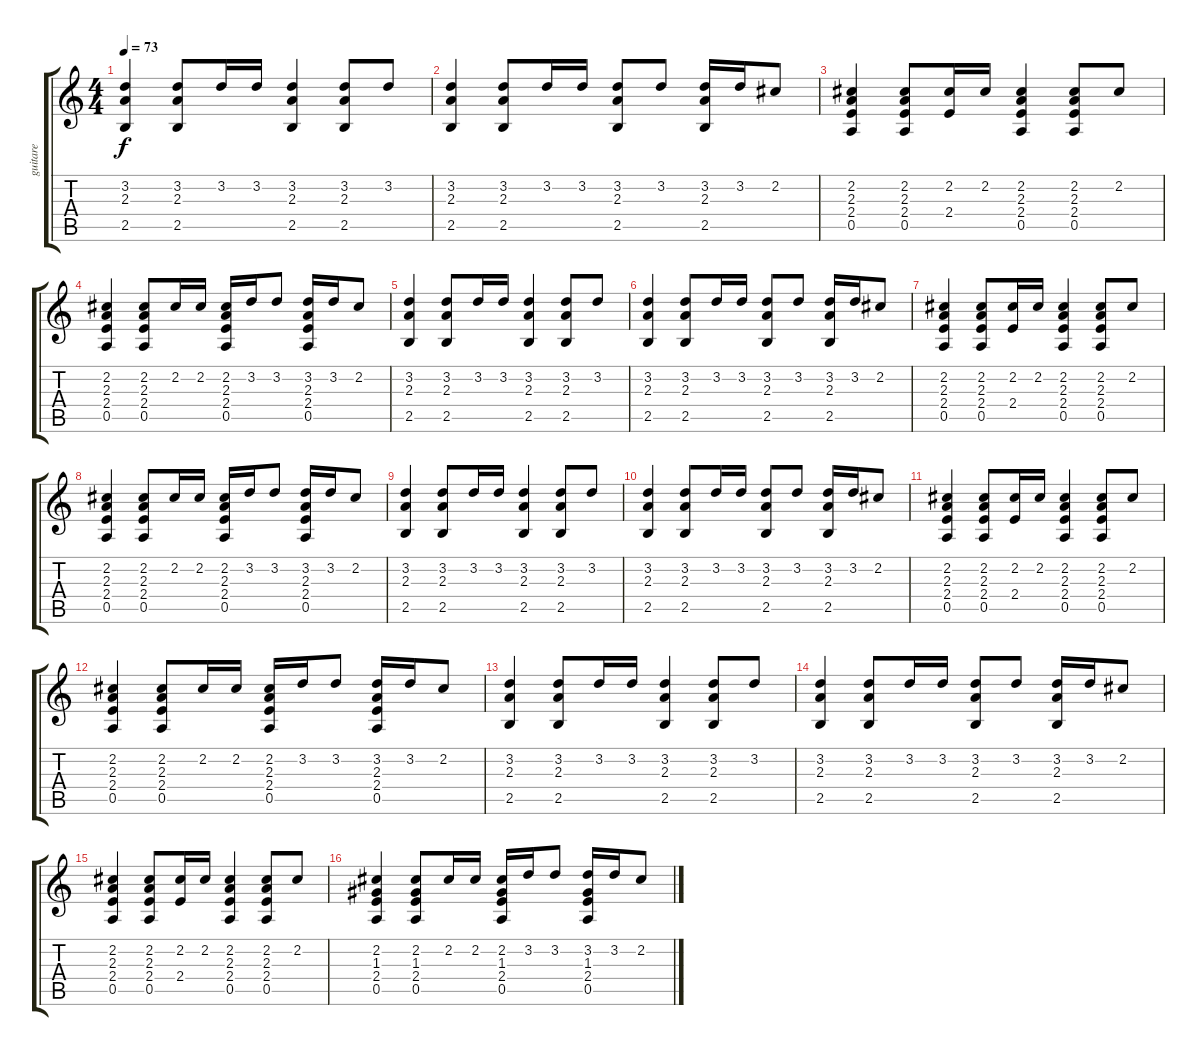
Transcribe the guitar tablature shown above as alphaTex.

\track ("guitare" "guitare") {instrument acousticguitarsteel}
\staff {score tabs}
\tuning (E4 B3 G3 D3 A2 E2) {hide}
\ts (4 4)
\tempo 73
\clef g2
\ks c
(3.2 2.3 2.5).4{dy f} (3.2 2.3 2.5).8 3.2.16 3.2.16 (3.2 2.3 2.5).4 (3.2 2.3 2.5).8 3.2.8 |
(3.2 2.3 2.5).4 (3.2 2.3 2.5).8 3.2.16 3.2.16 (3.2 2.3 2.5).8 3.2.8 (3.2 2.3 2.5).16 3.2.16 2.2.8 |
(2.2 2.3 2.4 0.5).4 (2.2 2.3 2.4 0.5).8 (2.2 2.4).16 2.2.16 (2.2 2.3 2.4 0.5).4 (2.2 2.3 2.4 0.5).8 2.2.8 |
(2.2 2.3 2.4 0.5).4 (2.2 2.3 2.4 0.5).8 2.2.16 2.2.16 (2.2 2.3 2.4 0.5).16 3.2.16 3.2.8 (3.2 2.3 2.4 0.5).16 3.2.16 2.2.8 |
(3.2 2.3 2.5).4 (3.2 2.3 2.5).8 3.2.16 3.2.16 (3.2 2.3 2.5).4 (3.2 2.3 2.5).8 3.2.8 |
(3.2 2.3 2.5).4 (3.2 2.3 2.5).8 3.2.16 3.2.16 (3.2 2.3 2.5).8 3.2.8 (3.2 2.3 2.5).16 3.2.16 2.2.8 |
(2.2 2.3 2.4 0.5).4 (2.2 2.3 2.4 0.5).8 (2.2 2.4).16 2.2.16 (2.2 2.3 2.4 0.5).4 (2.2 2.3 2.4 0.5).8 2.2.8 |
(2.2 2.3 2.4 0.5).4 (2.2 2.3 2.4 0.5).8 2.2.16{volume 12} 2.2.16{volume 12} (2.2 2.3 2.4 0.5).16{volume 12} 3.2.16{volume 13} 3.2.8{volume 13} (3.2 2.3 2.4 0.5).16{volume 14} 3.2.16{volume 14} 2.2.8{volume 16} |
(3.2 2.3 2.5).4{volume 16} (3.2 2.3 2.5).8 3.2.16 3.2.16 (3.2 2.3 2.5).4 (3.2 2.3 2.5).8 3.2.8 |
(3.2 2.3 2.5).4 (3.2 2.3 2.5).8 3.2.16 3.2.16 (3.2 2.3 2.5).8 3.2.8 (3.2 2.3 2.5).16 3.2.16 2.2.8 |
(2.2 2.3 2.4 0.5).4 (2.2 2.3 2.4 0.5).8 (2.2 2.4).16 2.2.16 (2.2 2.3 2.4 0.5).4 (2.2 2.3 2.4 0.5).8 2.2.8 |
(2.2 2.3 2.4 0.5).4 (2.2 2.3 2.4 0.5).8 2.2.16 2.2.16 (2.2 2.3 2.4 0.5).16 3.2.16 3.2.8 (3.2 2.3 2.4 0.5).16 3.2.16 2.2.8 |
(3.2 2.3 2.5).4 (3.2 2.3 2.5).8 3.2.16 3.2.16 (3.2 2.3 2.5).4 (3.2 2.3 2.5).8 3.2.8 |
(3.2 2.3 2.5).4 (3.2 2.3 2.5).8 3.2.16 3.2.16 (3.2 2.3 2.5).8 3.2.8 (3.2 2.3 2.5).16 3.2.16 2.2.8 |
(2.2 2.3 2.4 0.5).4 (2.2 2.3 2.4 0.5).8 (2.2 2.4).16 2.2.16 (2.2 2.3 2.4 0.5).4 (2.2 2.3 2.4 0.5).8 2.2.8 |
(2.2 1.3 2.4 0.5).4 (2.2 1.3 2.4 0.5).8 2.2.16{volume 12} 2.2.16{volume 12} (2.2 1.3 2.4 0.5).16{volume 12} 3.2.16{volume 13} 3.2.8{volume 13} (3.2 1.3 2.4 0.5).16{volume 14} 3.2.16{volume 14} 2.2.8{volume 16}
